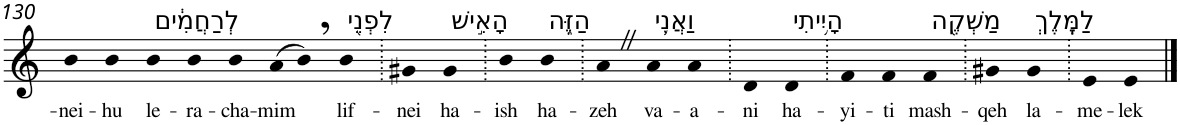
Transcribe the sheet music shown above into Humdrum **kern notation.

**kern	**text
*part1	*part1
*staff1	*staff1
*I"Piano	*
*I'Pno	*
!!LO:PB:g=z
*clefG2	*
*k[]	*
=130	=130
!	!LO:LY:b
4b	-nei-
!	!LO:LY:b
4b	-hu
!LO:TX:a:t=לְרַחֲמִ֔ים	!
!	!LO:LY:b
4b	le-
!	!LO:LY:b
4b	-ra-
!	!LO:LY:b
4b	-cha-
!	!LO:LY:b
(>8a	-mim
8b,)	.
!LO:TX:a:t=לִפְנֵ֖י	!
!	!LO:LY:b
4b	lif-
=131.	=131.
!	!LO:LY:b
4g#X	-nei
!LO:TX:a:t=הָאִ֣ישׁ	!
!	!LO:LY:b
4g#	ha-
=132.	=132.
!	!LO:LY:b
4b	-ish
!LO:TX:a:t=הַזֶּ֑ה	!
!	!LO:LY:b
4b	ha-
=133.	=133.
!	!LO:LY:b
4aZ	-zeh
!LO:TX:a:t=וַאֲנִ֛י	!
!	!LO:LY:b
4a	va-
!	!LO:LY:b
4a	-a-
=134.	=134.
!	!LO:LY:b
4d	-ni
!LO:TX:a:t=הָיִ֥יתִי	!
!	!LO:LY:b
4d	ha-
=135.	=135.
!	!LO:LY:b
4f	-yi-
!	!LO:LY:b
4f	-ti
!LO:TX:a:t=מַשְׁקֶ֖ה	!
!	!LO:LY:b
4f	mash-
=136.	=136.
!	!LO:LY:b
4g#X	-qeh
!LO:TX:a:t=לַמֶּֽלֶךְ	!
!	!LO:LY:b
4g#	la-
=137.	=137.
!	!LO:LY:b
4e	-me-
!	!LO:LY:b
4e	-lek
==	==
*-	*-
